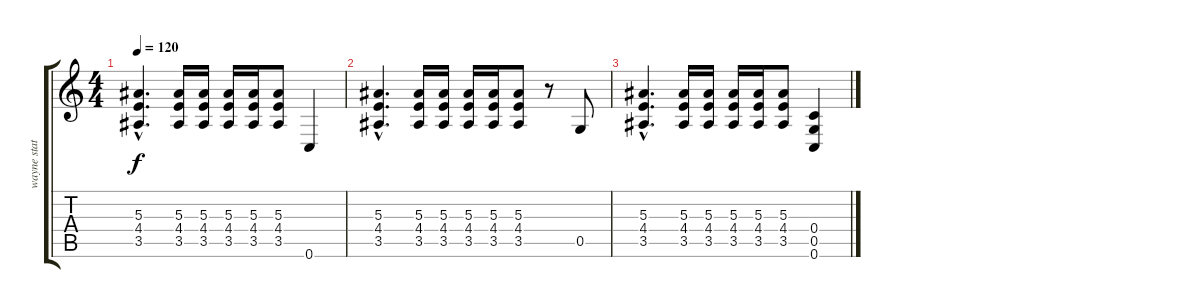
\track ("wayne static" "wayne stat") {instrument distortionguitar}
\staff {score tabs}
\tuning (D4 A3 F3 C3 G2 C2) {hide}
\ts (4 4)
\tempo 120
\clef g2
\ks c
(5.3{hac} 4.4{hac} 3.5{hac}).4{d dy f} (5.3 4.4 3.5).16 (5.3 4.4 3.5).16 (5.3 4.4 3.5).16 (5.3 4.4 3.5).16 (5.3 4.4 3.5).8 0.6.4 |
(5.3{hac} 4.4{hac} 3.5{hac}).4{d} (5.3 4.4 3.5).16 (5.3 4.4 3.5).16 (5.3 4.4 3.5).16 (5.3 4.4 3.5).16 (5.3 4.4 3.5).8 r.8 0.5.8 |
(5.3{hac} 4.4{hac} 3.5{hac}).4{d} (5.3 4.4 3.5).16 (5.3 4.4 3.5).16 (5.3 4.4 3.5).16 (5.3 4.4 3.5).16 (5.3 4.4 3.5).8 (0.4 0.5 0.6).4
